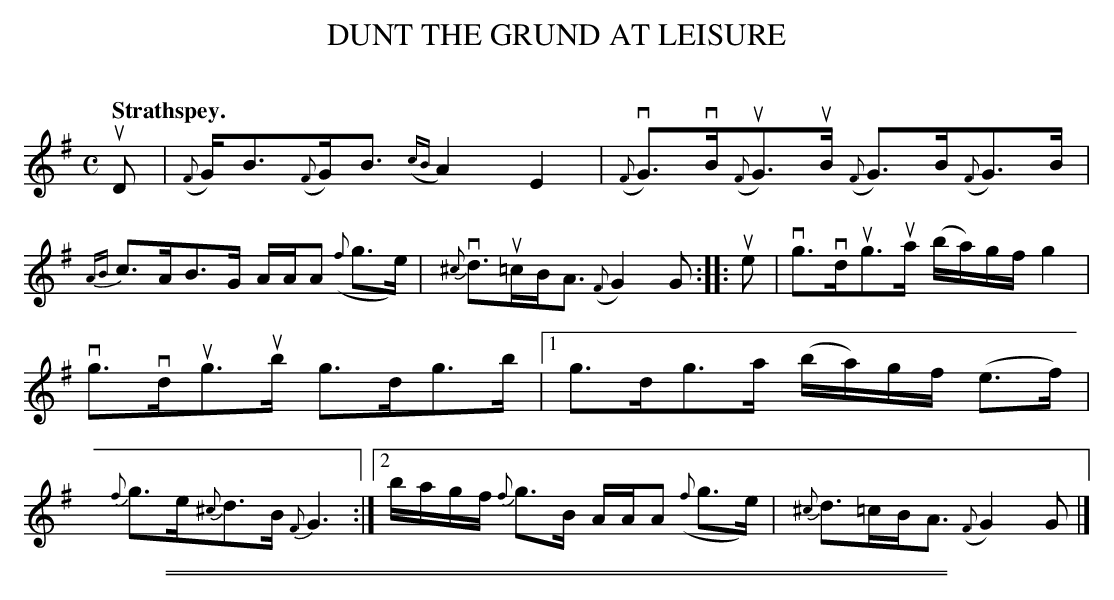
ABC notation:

X:1
T: DUNT THE GRUND AT LEISURE
C:
Q: "Strathspey."
M: C
L: 1/16
K: G
uD2 |\
({F}G)B3({F}G)B3 ({cB}A4)E4 | ({F}vG3)vB({F}uG3)uB ({F}G3)B({F}G3)B |\
{AB}c3AB3G AAA2 ({f}g3e) | {^c}vd3u=cBA3 ({F}G4) G2 ::\
ue2 |\
vg3vdug3ua (ba)gf g4 |
vg3vdug3ub g3dg3b |\
[1 g3dg3a (ba)gf (e3f) | {f}g3e{^c}d3B {F}G6 :|\
[2 bagf {f}g3B AAA2 ({f}g3e) | {^c}d3=cBA3 ({F}G4)G2 |]
